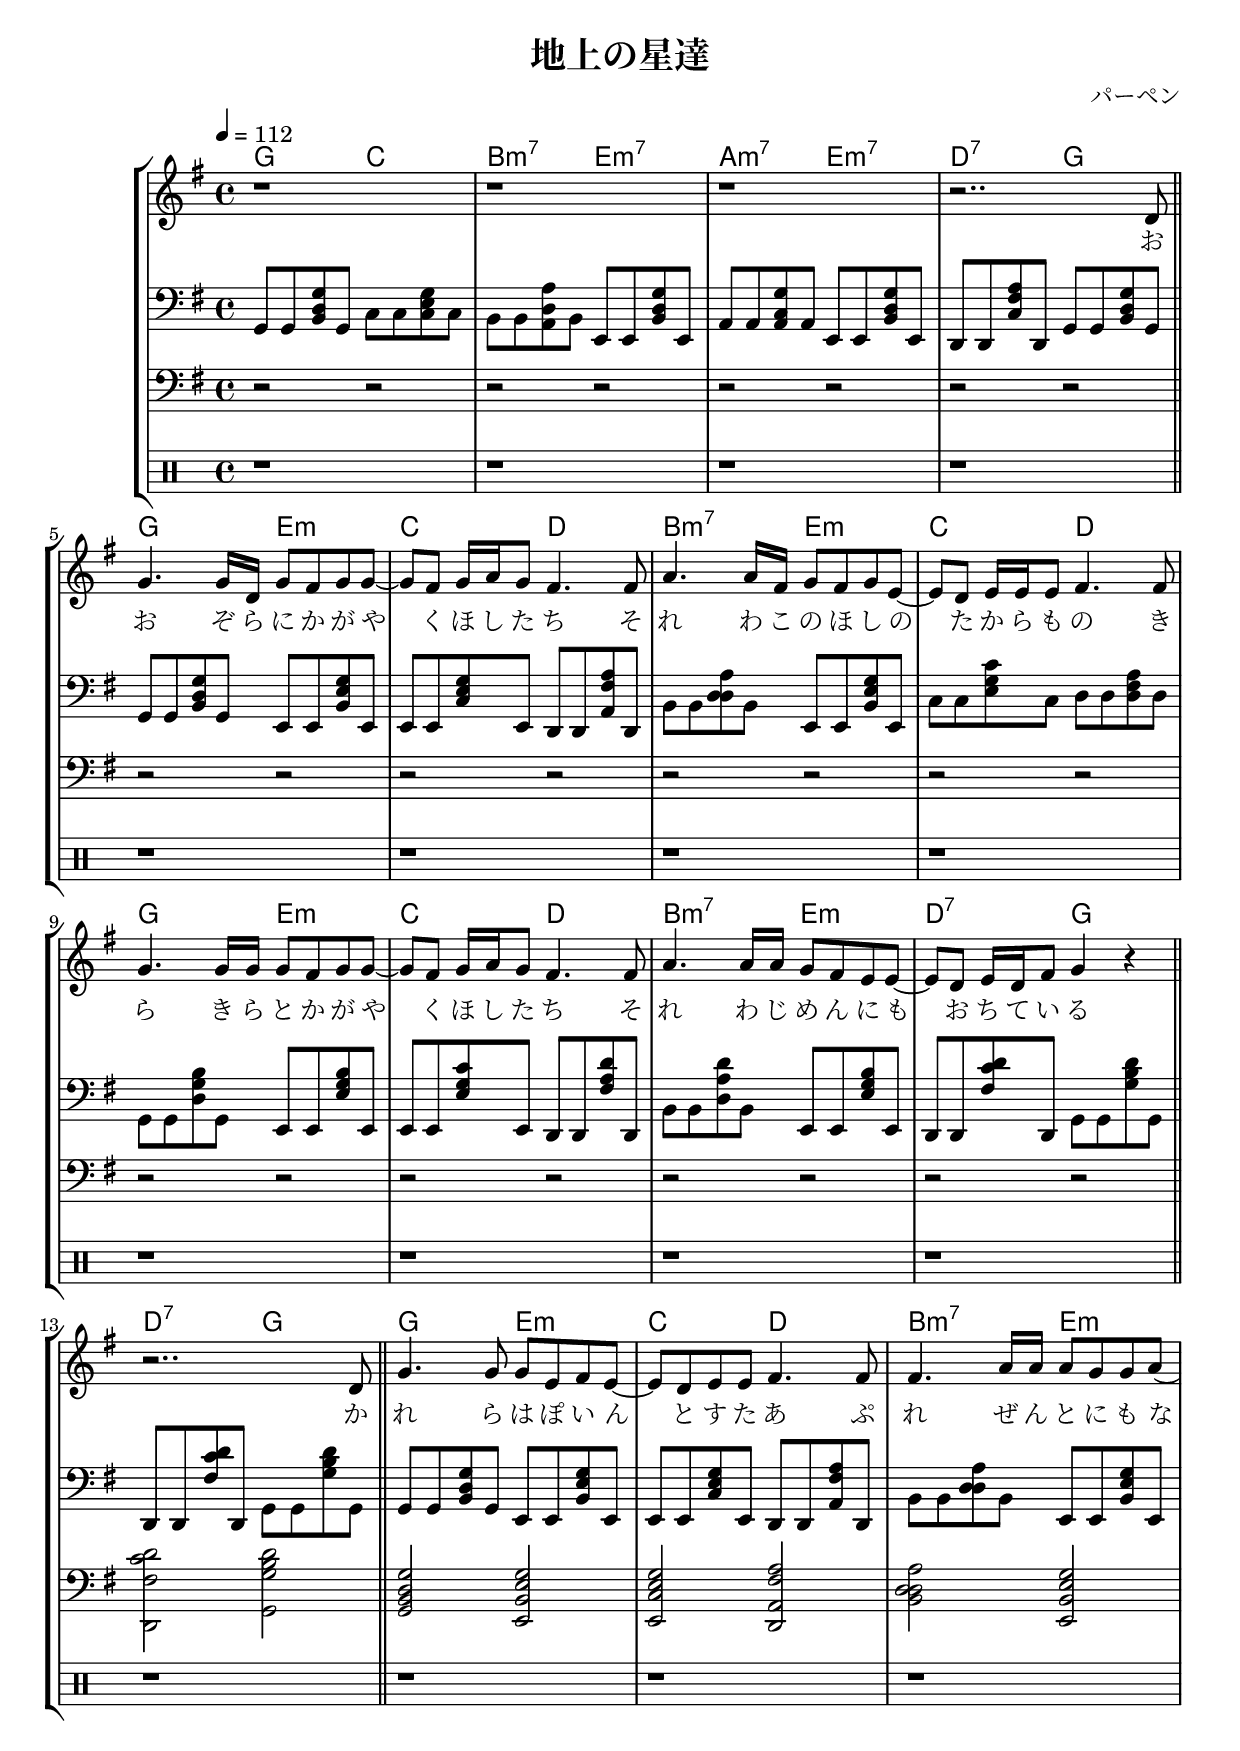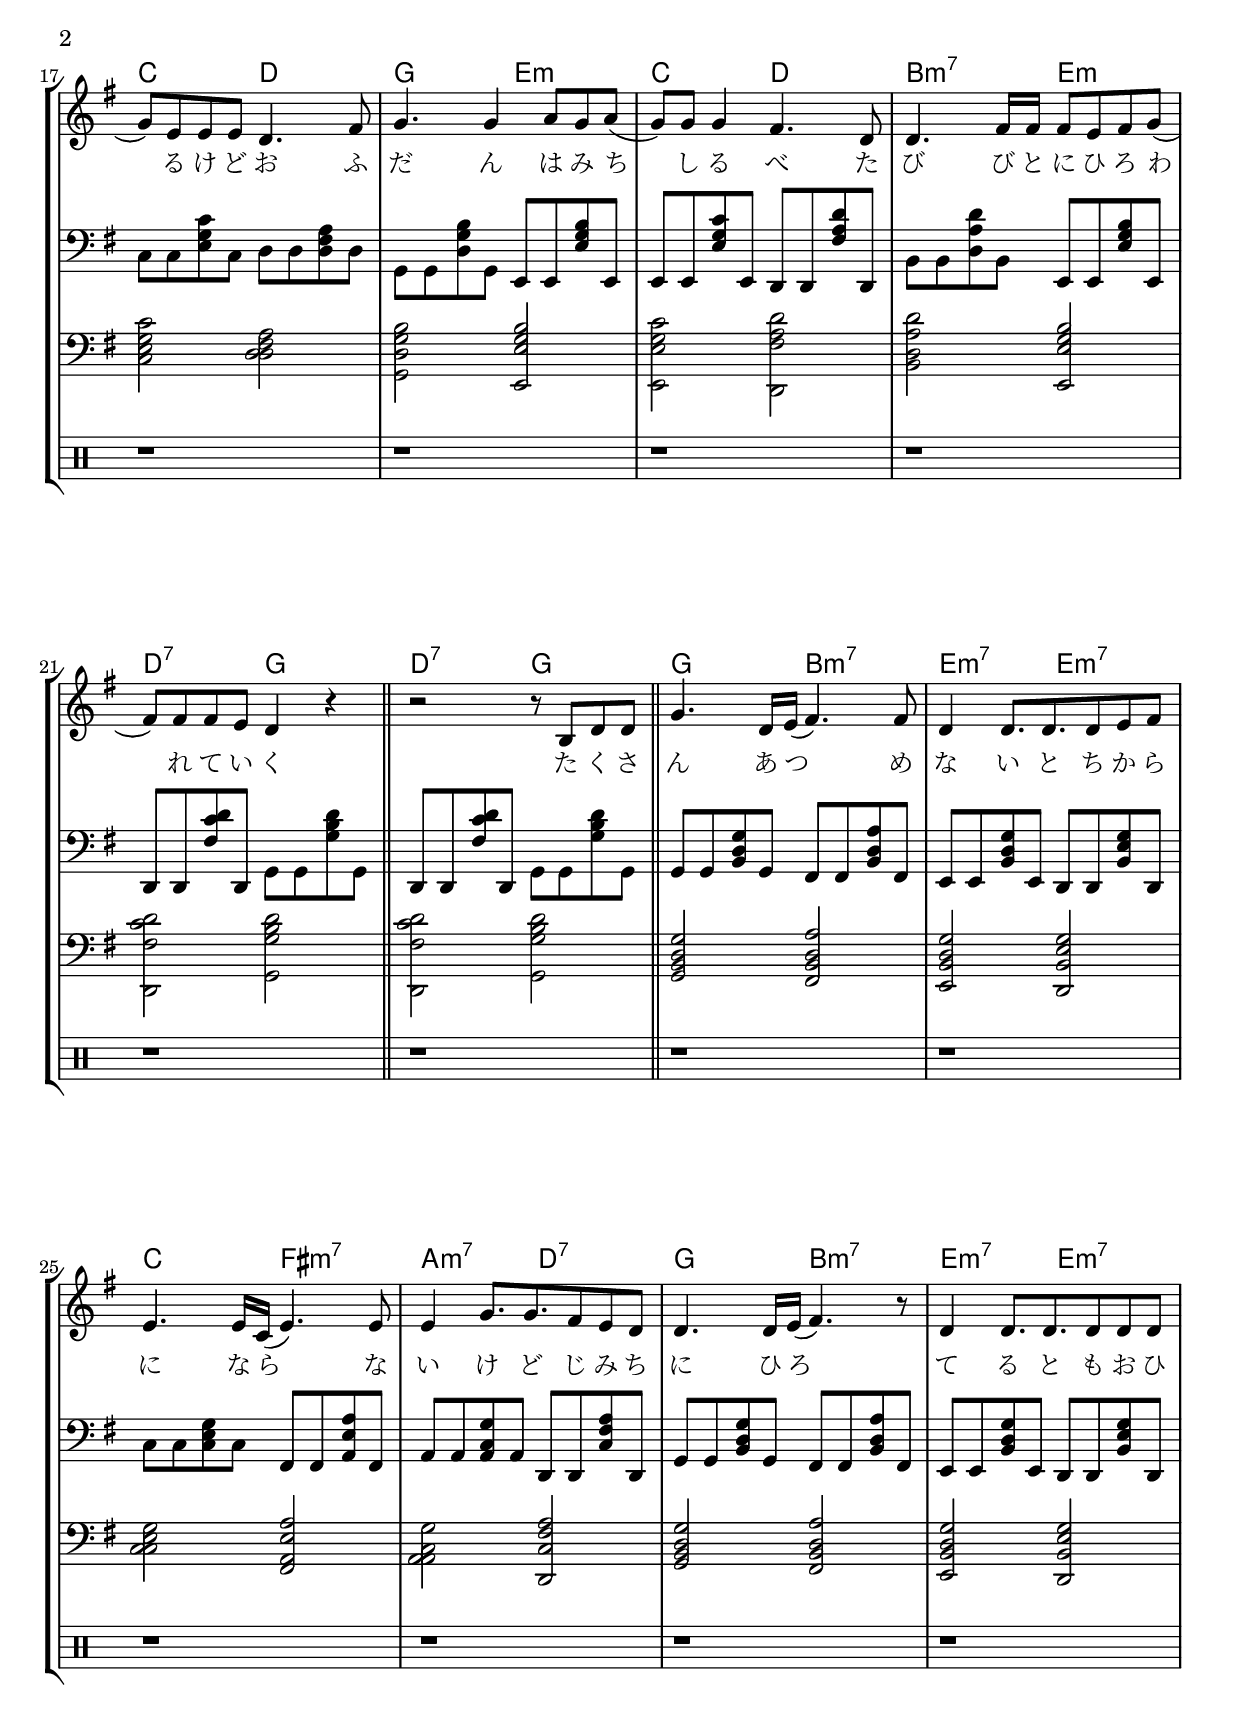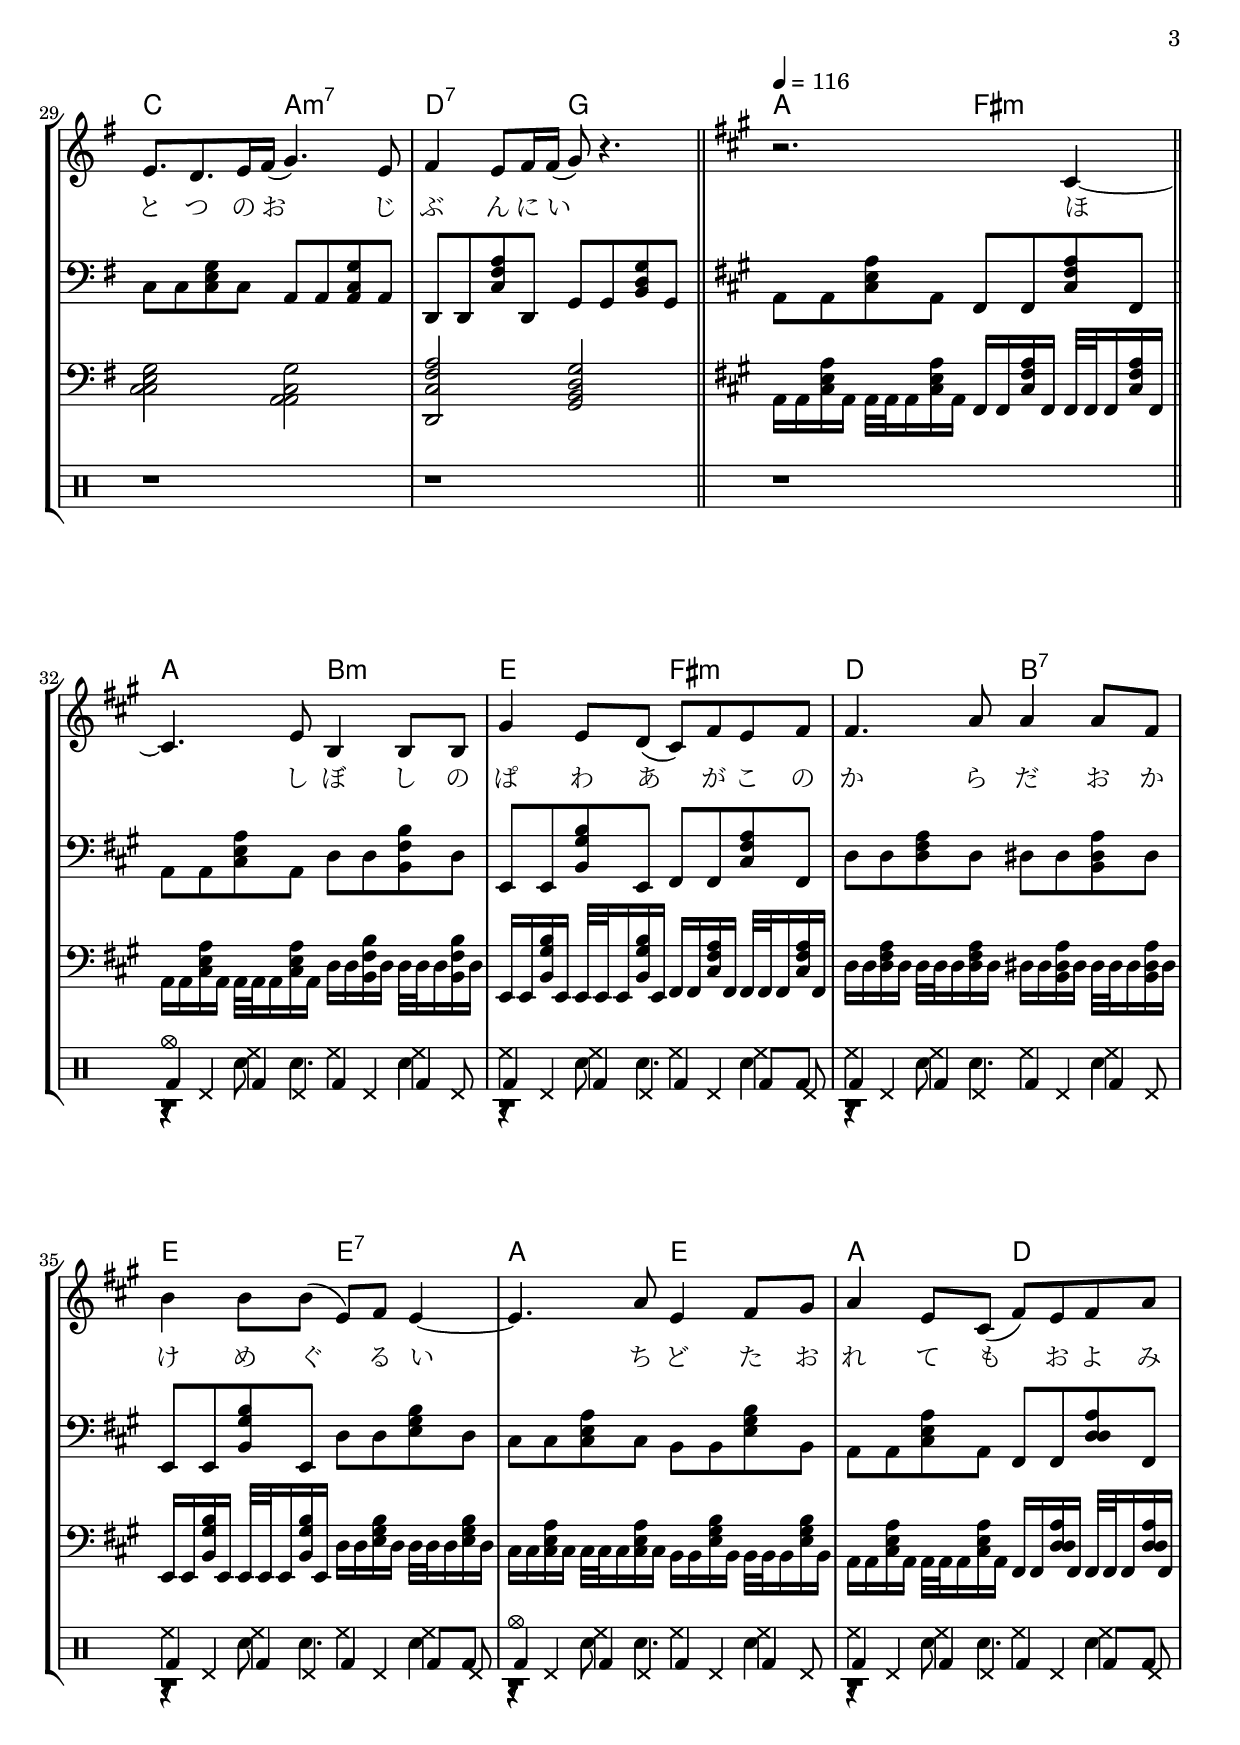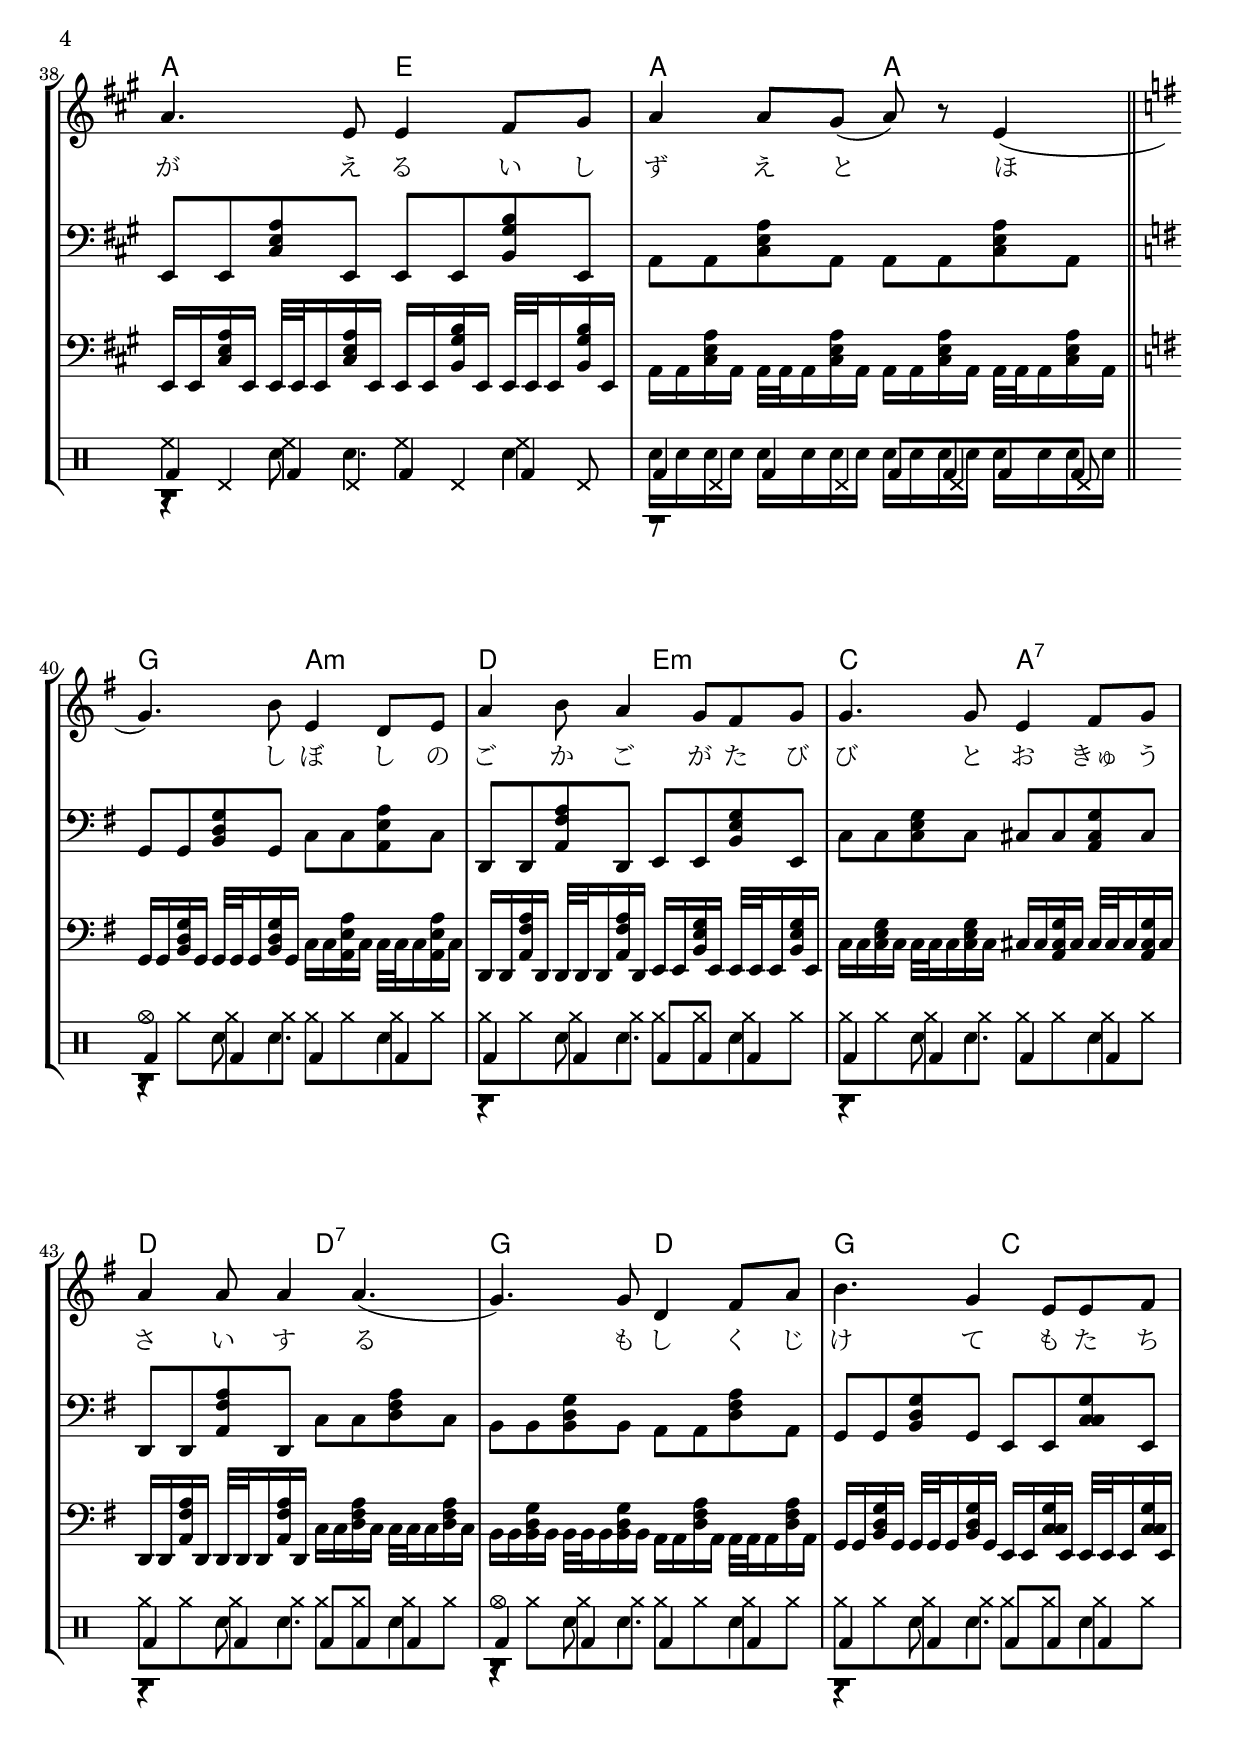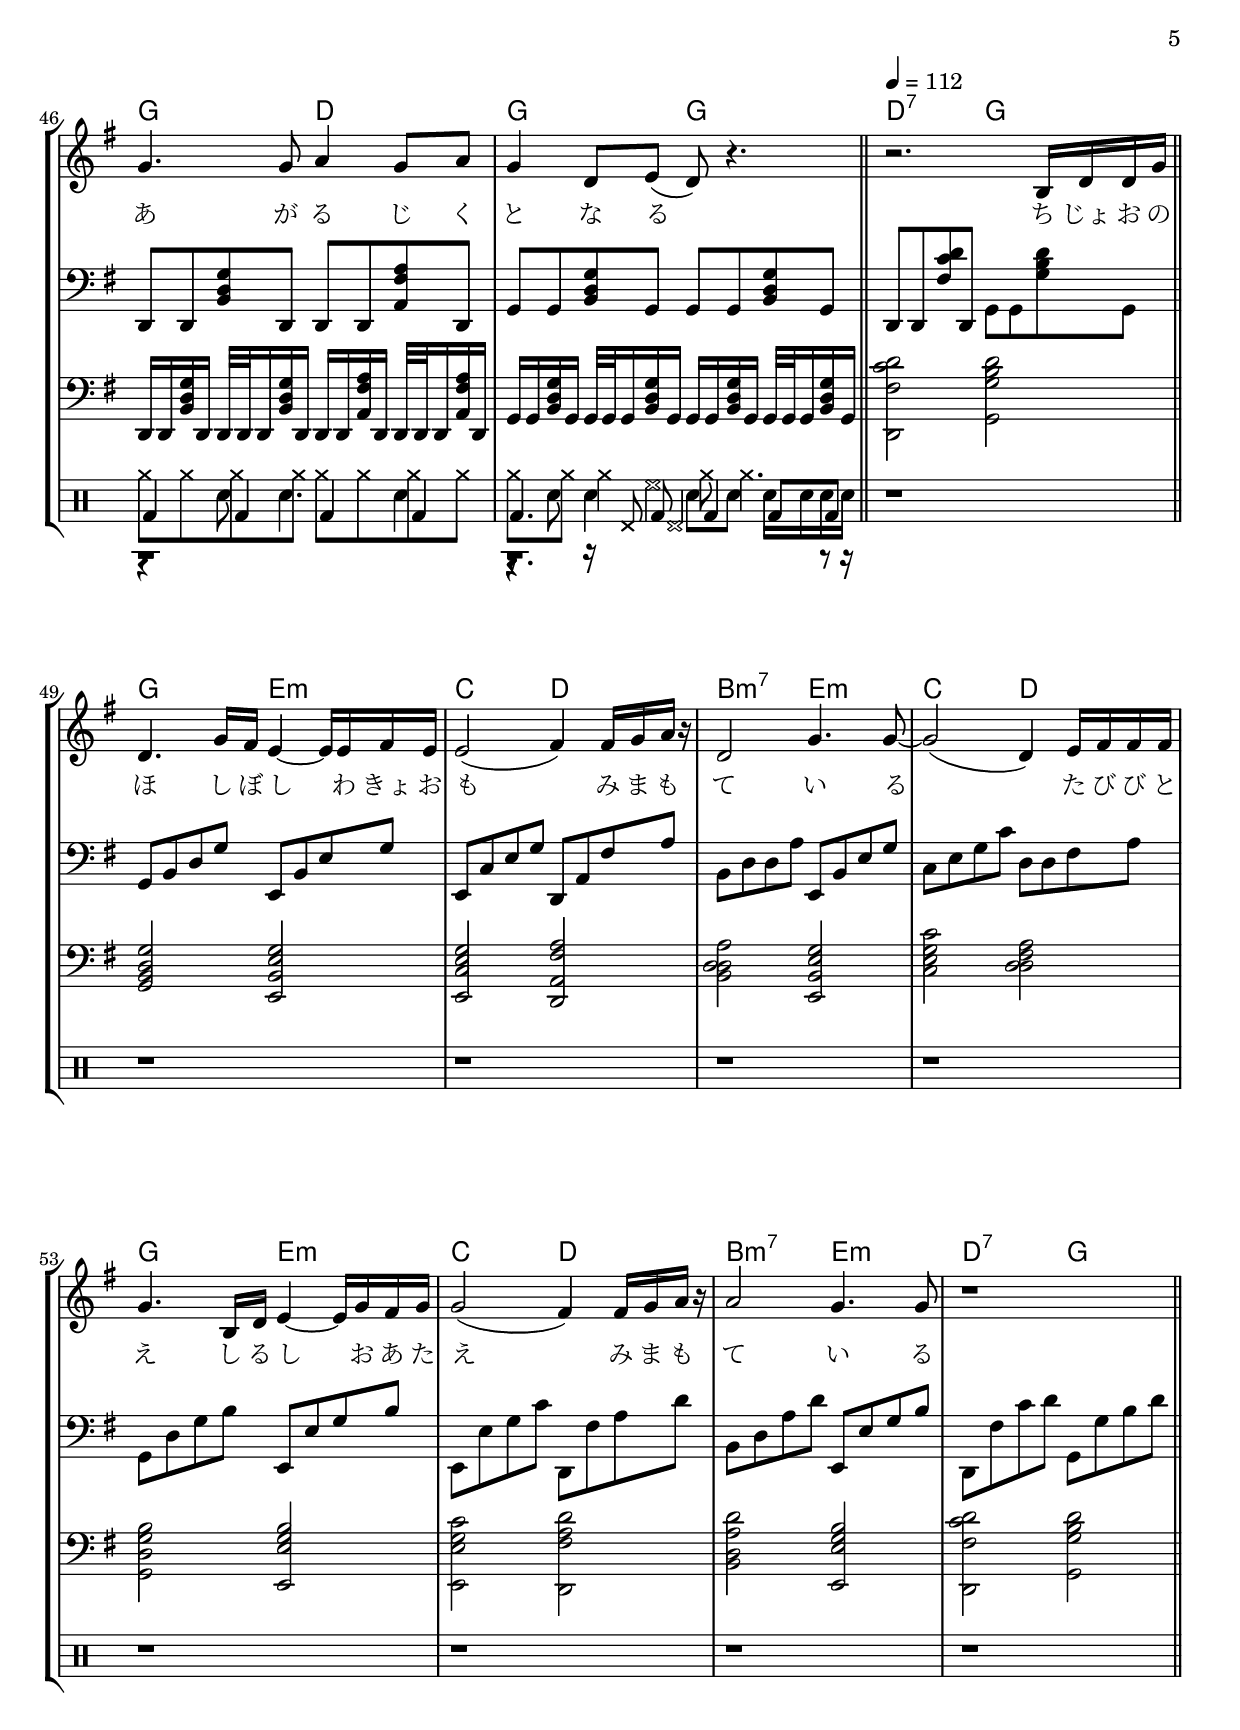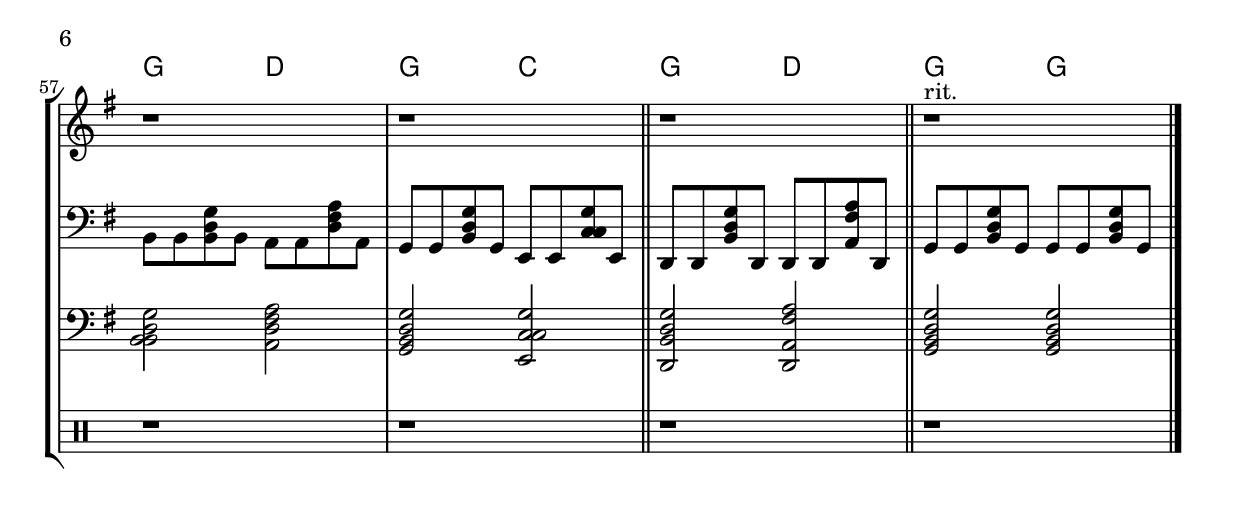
\version "2.12.1"

\header {
	title = \markup {地上の星達}
	composer = \markup \center-column {パーペン}
}

harmony = \chordmode {
	g2 c b:min7 e:min7 a:min7 e:min7 d:7 g 

	g e:m c d b:min7 e:m c d g e:m c d b:min7 e:m d:7 g 

	d:7 g 

	g e:m c d b:min7 e:m c d g e:m c d b:min7 e:m d:7 g 

	d:7 g 

	g b:min7 e:min7 e:min7 c fis:min7 a:min7 d:7 g b:min7 e:min7 e:min7 c a:min7 d:7 g 

	a fis:m 

	a b:m e fis:m d b:7 e e:7 a e a d a e a a 

	g a:m d e:m c a:7 d d:7 g d g c g d g g 

	d:7 g 

	g e:m c d b:min7 e:m c d g e:m c d b:min7 e:m d:7 g 

	g d g c 

	g d 

	g g 
}

melody = {
	\key g \major
	\tempo 4 = 112
	r1 | r1 | r1 | r2.. 
	\set Staff.midiInstrument = #"fss0.35"
	d'8 
	g'4.  g'16  d'16  g'8  fis'8  g'8  g'8~ 
	g'8  fis'8  g'16  a'16  g'8  fis'4.  fis'8 
	a'4.  a'16  fis'16  g'8  fis'8  g'8  e'8~ 
	e'8  d'8  e'16  e'16  e'8  fis'4.  fis'8 
	g'4.  g'16  g'16  g'8  fis'8  g'8  g'8~ 
	g'8  fis'8  g'16  a'16  g'8  fis'4.  fis'8 
	a'4.  a'16  a'16  g'8  fis'8  e'8  e'8~ 
	e'8  d'8  e'16  d'16  fis'8  g'4  	r4 	r2.. 
	\set Staff.midiInstrument = #"fss0.35"
	d'8 
	g'4.  g'8  g'8  e'8  fis'8  e'8~ 
	e'8  d'8  e'8  e'8  fis'4.  fis'8 
	fis'4.  a'16  a'16  a'8  g'8  g'8  a'8 
	(g'8)  e'8  e'8  e'8  d'4.  fis'8 
	g'4.  g'4  a'8  g'8  a'8 
	(g'8)  g'8  g'4  fis'4.  d'8 
	d'4.  fis'16  fis'16  fis'8  e'8  fis'8  g'8 
	(fis'8)  fis'8  fis'8  e'8  d'4  	r4 	r2 r8 
	\set Staff.midiInstrument = #"fss0.39"
	b8  d'8  d'8 
	g'4.  d'16  e'16  (fis'4.)  fis'8 
	d'4  d'8.  d'8.  d'8  e'8  fis'8 
	e'4.  e'16  c'16  (e'4.)  e'8 
	e'4  g'8.  g'8.  fis'8  e'8  d'8 
	d'4.  d'16  e'16  (fis'4.)  r8 
	d'4  d'8.  d'8.  d'8  d'8  d'8 
	e'8.  d'8.  e'16  fis'16  (g'4.)  e'8 
	fis'4  e'8  fis'16  fis'16  (g'8)  	r4. 	\key a \major
	\tempo 4 = 116
	r2. 
	\set Staff.midiInstrument = #"fss0.35"
	cis'4~ 
	cis'4.  e'8  b4  b8  b8 
	gis'4  e'8  d'8  (cis'8)  fis'8  e'8  fis'8 
	fis'4.  a'8  a'4  a'8  fis'8 
	b'4  b'8  b'8  (e'8)  fis'8  e'4~ 
	e'4.  a'8  e'4  fis'8  gis'8 
	a'4  e'8  cis'8  (fis'8)  e'8  fis'8  a'8 
	a'4.  e'8  e'4  fis'8  gis'8 
	a'4  a'8  gis'8  (a'8)  	r8 	\set Staff.midiInstrument = #"fss0.35"
	e'4 
	(	\key g \major
g'4.)  b'8  e'4  d'8  e'8 
	a'4  b'8  a'4  g'8  fis'8  g'8 
	g'4.  g'8  e'4  fis'8  g'8 
	a'4  a'8  a'4  a'4. 
	(g'4.)  g'8  d'4  fis'8  a'8 
	b'4.  g'4  e'8  e'8  fis'8 
	g'4.  g'8  a'4  g'8  a'8 
	g'4  d'8  e'8  (d'8)  	r4. 	\tempo 4 = 112
	r2. 
	\set Staff.midiInstrument = #"fss0.35"
	b16  d'16  d'16  g'16 
	d'4.  g'16  fis'16  e'4~e'16  e'16  fis'16  e'16 
	e'2  (fis'4)  fis'16  g'16  a'16  r16 
	d'2  g'4.  g'8~ 
	g'2  (d'4)  e'16  fis'16  fis'16  fis'16 
	g'4.  b16  d'16  e'4~e'16  g'16  fis'16  g'16 
	g'2  (fis'4)  fis'16  g'16  a'16  r16 
	a'2  g'4.  g'8
	r1 	r1 | r1   
	r1   
	r1^"rit." \bar "|."
}

words = \lyricmode {
	
	お  お  ぞ  ら  に  か  が  や  く  ほ  し  た  ち  そ  れ  わ  こ  の  ほ  し  の  た  か  ら  も  の  き  ら  き  ら  と  か  が  や  く  ほ  し  た  ち  そ  れ  わ  じ  め  ん  に  も  お  ち  て  い  る  
	
	か  れ  ら  は  ぽ  い  ん  と  す  た  あ  ぷ  れ  ぜ  ん  と  に  も  な  る  け  ど  お  ふ  だ  ん  は  み  ち  し  る  べ  た  び  び  と  に  ひ  ろ  わ  れ  て  い  く  
	
	た  く  さ  ん  あ  つ  め  な  い  と  ち  か  ら  に  な  ら  な  い  け  ど  じ  み  ち  に  ひ  ろ  て  る  と  も  お  ひ  と  つ  の  お  じ  ぶ  ん  に  い  
	
	ほ  し  ぼ  し  の  ぱ  わ  あ  が  こ  の  か  ら  だ  お  か  け  め  ぐ  る  い  ち  ど  た  お  れ  て  も  お  よ  み  が  え  る  い  し  ず  え  と  
	ほ  し  ぼ  し  の  ご  か  ご  が  た  び  び  と  お  きゅ  う  さ  い  す  る  も  し  く  じ  け  て  も  た  ち  あ  が  る  じ  く  と  な  る  
	
	ち  じょ  お  の  ほ  し  ぼ  し  わ  きょ  お  も  み  ま  も  て  い  る  た  び  び  と  え  し  る  し  お  あ  た  え  み  ま  も  て  い  る  
	
	
	
}

tempochange = {
	\tempo 4 = 112
	r1 | r1 | r1 | r1 \bar "||"
	\tempo 4 = 112
	r1 | r1 | r1 | r1 | r1 | r1 | r1 | r1 \bar "||"
	\tempo 4 = 112
	r1 \bar "||"
	\tempo 4 = 112
	r1 | r1 | r1 | r1 | r1 | r1 | r1 | r1 \bar "||"
	\tempo 4 = 112
	r1 \bar "||"
	\tempo 4 = 112
	r1 | r1 | r1 | r1 | r1 | r1 | r1 | r1 \bar "||"
	\tempo 4 = 116
	r1 \bar "||"
	\tempo 4 = 116
	r1 | r1 | r1 | r1 | r1 | r1 | r1 | r1 \bar "||"
	\tempo 4 = 116
	r1 | r1 | r1 | r1 | r1 | r1 | r1 | r1 \bar "||"
	\tempo 4 = 112
	r1 \bar "||"
	\tempo 4 = 112
	r1 | r1 | r1 | r1 | r1 | r1 | r1 | r1 \bar "||"
	\tempo 4 = 112
	r1 | r1 \bar "||"
	\tempo 4 = 112
	r1 \bar "||"
	\tempo 4 = 112
	\tempo 4 = 84 r2 \tempo 4 = 74 r2 \bar "|."
}

mainacc = {
	\clef bass
	\set Staff.midiInstrument = #"Honky-tonk"
	\key g \major
	\tempo 4 = 112
	g,8 g,8 <b, d g>8 g,8
	c8 c8 <c e g>8 c8
	b,8 b,8 <a, d a>8 b,8
	e,8 e,8 <b, d g>8 e,8
	a,8 a,8 <a, c g>8 a,8
	e,8 e,8 <b, d g>8 e,8
	d,8 d,8 <c fis a>8 d,8
	g,8 g,8 <b, d g>8 g,8
	\bar "||"

	\set Staff.midiInstrument = #"Honky-tonk"
	g,8 g,8 <b, d g>8 g,8
	e,8 e,8 <b, e g>8 e,8
	e,8 e,8 <c e g>8 e,8
	d,8 d,8 <a, fis a>8 d,8
	b,8 b,8 <d d a>8 b,8
	e,8 e,8 <b, e g>8 e,8
	c8 c8 <e g c'>8 c8
	d8 d8 <d fis a>8 d8
	g,8 g,8 <d g b>8 g,8
	e,8 e,8 <e g b>8 e,8
	e,8 e,8 <e g c'>8 e,8
	d,8 d,8 <fis a d'>8 d,8
	b,8 b,8 <d a d'>8 b,8
	e,8 e,8 <e g b>8 e,8
	d,8 d,8 <fis c' d'>8 d,8
	g,8 g,8 <g b d'>8 g,8
	\bar "||"

	\set Staff.midiInstrument = #"Honky-tonk"
	d,8 d,8 <fis c' d'>8 d,8
	g,8 g,8 <g b d'>8 g,8
	\bar "||"

	\set Staff.midiInstrument = #"Honky-tonk"
	g,8 g,8 <b, d g>8 g,8
	e,8 e,8 <b, e g>8 e,8
	e,8 e,8 <c e g>8 e,8
	d,8 d,8 <a, fis a>8 d,8
	b,8 b,8 <d d a>8 b,8
	e,8 e,8 <b, e g>8 e,8
	c8 c8 <e g c'>8 c8
	d8 d8 <d fis a>8 d8
	g,8 g,8 <d g b>8 g,8
	e,8 e,8 <e g b>8 e,8
	e,8 e,8 <e g c'>8 e,8
	d,8 d,8 <fis a d'>8 d,8
	b,8 b,8 <d a d'>8 b,8
	e,8 e,8 <e g b>8 e,8
	d,8 d,8 <fis c' d'>8 d,8
	g,8 g,8 <g b d'>8 g,8
	\bar "||"

	\set Staff.midiInstrument = #"Honky-tonk"
	d,8 d,8 <fis c' d'>8 d,8
	g,8 g,8 <g b d'>8 g,8
	\bar "||"

	\set Staff.midiInstrument = #"Honky-tonk"
	g,8 g,8 <b, d g>8 g,8
	fis,8 fis,8 <b, d a>8 fis,8
	e,8 e,8 <b, d g>8 e,8
	d,8 d,8 <b, e g>8 d,8
	c8 c8 <c e g>8 c8
	fis,8 fis,8 <a, e a>8 fis,8
	a,8 a,8 <a, c g>8 a,8
	d,8 d,8 <c fis a>8 d,8
	g,8 g,8 <b, d g>8 g,8
	fis,8 fis,8 <b, d a>8 fis,8
	e,8 e,8 <b, d g>8 e,8
	d,8 d,8 <b, e g>8 d,8
	c8 c8 <c e g>8 c8
	a,8 a,8 <a, c g>8 a,8
	d,8 d,8 <c fis a>8 d,8
	g,8 g,8 <b, d g>8 g,8
	\bar "||"

	\set Staff.midiInstrument = #"Acoustic grand"
	\key a \major
	\tempo 4 = 116
	a,8 a,8 <cis e a>8 a,8
	fis,8 fis,8 <cis fis a>8 fis,8
	\bar "||"

	\set Staff.midiInstrument = #"Acoustic grand"
	a,8 a,8 <cis e a>8 a,8
	d8 d8 <b, fis b>8 d8
	e,8 e,8 <b, gis b>8 e,8
	fis,8 fis,8 <cis fis a>8 fis,8
	d8 d8 <d fis a>8 d8
	dis8 dis8 <b, dis a>8 dis8
	e,8 e,8 <b, gis b>8 e,8
	d8 d8 <e gis b>8 d8
	cis8 cis8 <cis e a>8 cis8
	b,8 b,8 <e gis b>8 b,8
	a,8 a,8 <cis e a>8 a,8
	fis,8 fis,8 <d d a>8 fis,8
	e,8 e,8 <cis e a>8 e,8
	e,8 e,8 <b, gis b>8 e,8
	a,8 a,8 <cis e a>8 a,8
	a,8 a,8 <cis e a>8 a,8
	\bar "||"

	\set Staff.midiInstrument = #"Acoustic grand"
	\key g \major
	g,8 g,8 <b, d g>8 g,8
	c8 c8 <a, e a>8 c8
	d,8 d,8 <a, fis a>8 d,8
	e,8 e,8 <b, e g>8 e,8
	c8 c8 <c e g>8 c8
	cis8 cis8 <a, cis g>8 cis8
	d,8 d,8 <a, fis a>8 d,8
	c8 c8 <d fis a>8 c8
	b,8 b,8 <b, d g>8 b,8
	a,8 a,8 <d fis a>8 a,8
	g,8 g,8 <b, d g>8 g,8
	e,8 e,8 <c c g>8 e,8
	d,8 d,8 <b, d g>8 d,8
	d,8 d,8 <a, fis a>8 d,8
	g,8 g,8 <b, d g>8 g,8
	g,8 g,8 <b, d g>8 g,8
	\bar "||"

	\set Staff.midiInstrument = #"Honky-tonk"
	\tempo 4 = 112
	d,8 d,8 <fis c' d'>8 d,8
	g,8 g,8 <g b d'>8 g,8
	\bar "||"

	\set Staff.midiInstrument = #"Honky-tonk"
	g,8 b,8 d8 g8
	e,8 b,8 e8 g8
	e,8 c8 e8 g8
	d,8 a,8 fis8 a8
	b,8 d8 d8 a8
	e,8 b,8 e8 g8
	c8 e8 g8 c'8
	d8 d8 fis8 a8
	g,8 d8 g8 b8
	e,8 e8 g8 b8
	e,8 e8 g8 c'8
	d,8 fis8 a8 d'8
	b,8 d8 a8 d'8
	e,8 e8 g8 b8
	d,8 fis8 c'8 d'8
	g,8 g8 b8 d'8
	\bar "||"

	\set Staff.midiInstrument = #"Honky-tonk"
	b,8 b,8 <b, d g>8 b,8
	a,8 a,8 <d fis a>8 a,8
	g,8 g,8 <b, d g>8 g,8
	e,8 e,8 <c c g>8 e,8
	\bar "||"

	\set Staff.midiInstrument = #"Honky-tonk"
	d,8 d,8 <b, d g>8 d,8
	d,8 d,8 <a, fis a>8 d,8
	\bar "||"

	\set Staff.midiInstrument = #"Honky-tonk"
	g,8 g,8 <b, d g>8 g,8
	g,8 g,8 <b, d g>8 g,8
	\bar "|."
}

subacc = {
	\clef bass
	\set Staff.midiInstrument = #"Acoustic grand"
	\key g \major
	\tempo 4 = 112
	r2
	r2
	r2
	r2
	r2
	r2
	r2
	r2
	\bar "||"

	\set Staff.midiInstrument = #"Acoustic grand"
	r2
	r2
	r2
	r2
	r2
	r2
	r2
	r2
	r2
	r2
	r2
	r2
	r2
	r2
	r2
	r2
	\bar "||"

	\set Staff.midiInstrument = #"Electric Guitar (clean)"
	<d, fis c' d'>2
	<g, g b d'>2
	\bar "||"

	\set Staff.midiInstrument = #"Electric Guitar (clean)"
	<g, b, d g>2
	<e, b, e g>2
	<e, c e g>2
	<d, a, fis a>2
	<b, d d a>2
	<e, b, e g>2
	<c e g c'>2
	<d d fis a>2
	<g, d g b>2
	<e, e g b>2
	<e, e g c'>2
	<d, fis a d'>2
	<b, d a d'>2
	<e, e g b>2
	<d, fis c' d'>2
	<g, g b d'>2
	\bar "||"

	\set Staff.midiInstrument = #"Electric Guitar (clean)"
	<d, fis c' d'>2
	<g, g b d'>2
	\bar "||"

	\set Staff.midiInstrument = #"Electric Guitar (clean)"
	<g, b, d g>2
	<fis, b, d a>2
	<e, b, d g>2
	<d, b, e g>2
	<c c e g>2
	<fis, a, e a>2
	<a, a, c g>2
	<d, c fis a>2
	<g, b, d g>2
	<fis, b, d a>2
	<e, b, d g>2
	<d, b, e g>2
	<c c e g>2
	<a, a, c g>2
	<d, c fis a>2
	<g, b, d g>2
	\bar "||"

	\set Staff.midiInstrument = #"Bright Acoustic"
	\key a \major
	\tempo 4 = 116
	a,16 a,16 <cis e a>16 a,16   a,32 a,32 a,16 <cis e a>16 a,16
	fis,16 fis,16 <cis fis a>16 fis,16   fis,32 fis,32 fis,16 <cis fis a>16 fis,16
	\bar "||"

	\set Staff.midiInstrument = #"Bright Acoustic"
	a,16 a,16 <cis e a>16 a,16   a,32 a,32 a,16 <cis e a>16 a,16
	d16 d16 <b, fis b>16 d16   d32 d32 d16 <b, fis b>16 d16
	e,16 e,16 <b, gis b>16 e,16   e,32 e,32 e,16 <b, gis b>16 e,16
	fis,16 fis,16 <cis fis a>16 fis,16   fis,32 fis,32 fis,16 <cis fis a>16 fis,16
	d16 d16 <d fis a>16 d16   d32 d32 d16 <d fis a>16 d16
	dis16 dis16 <b, dis a>16 dis16   dis32 dis32 dis16 <b, dis a>16 dis16
	e,16 e,16 <b, gis b>16 e,16   e,32 e,32 e,16 <b, gis b>16 e,16
	d16 d16 <e gis b>16 d16   d32 d32 d16 <e gis b>16 d16
	cis16 cis16 <cis e a>16 cis16   cis32 cis32 cis16 <cis e a>16 cis16
	b,16 b,16 <e gis b>16 b,16   b,32 b,32 b,16 <e gis b>16 b,16
	a,16 a,16 <cis e a>16 a,16   a,32 a,32 a,16 <cis e a>16 a,16
	fis,16 fis,16 <d d a>16 fis,16   fis,32 fis,32 fis,16 <d d a>16 fis,16
	e,16 e,16 <cis e a>16 e,16   e,32 e,32 e,16 <cis e a>16 e,16
	e,16 e,16 <b, gis b>16 e,16   e,32 e,32 e,16 <b, gis b>16 e,16
	a,16 a,16 <cis e a>16 a,16   a,32 a,32 a,16 <cis e a>16 a,16
	a,16 a,16 <cis e a>16 a,16   a,32 a,32 a,16 <cis e a>16 a,16
	\bar "||"

	\set Staff.midiInstrument = #"Bright Acoustic"
	\key g \major
	g,16 g,16 <b, d g>16 g,16   g,32 g,32 g,16 <b, d g>16 g,16
	c16 c16 <a, e a>16 c16   c32 c32 c16 <a, e a>16 c16
	d,16 d,16 <a, fis a>16 d,16   d,32 d,32 d,16 <a, fis a>16 d,16
	e,16 e,16 <b, e g>16 e,16   e,32 e,32 e,16 <b, e g>16 e,16
	c16 c16 <c e g>16 c16   c32 c32 c16 <c e g>16 c16
	cis16 cis16 <a, cis g>16 cis16   cis32 cis32 cis16 <a, cis g>16 cis16
	d,16 d,16 <a, fis a>16 d,16   d,32 d,32 d,16 <a, fis a>16 d,16
	c16 c16 <d fis a>16 c16   c32 c32 c16 <d fis a>16 c16
	b,16 b,16 <b, d g>16 b,16   b,32 b,32 b,16 <b, d g>16 b,16
	a,16 a,16 <d fis a>16 a,16   a,32 a,32 a,16 <d fis a>16 a,16
	g,16 g,16 <b, d g>16 g,16   g,32 g,32 g,16 <b, d g>16 g,16
	e,16 e,16 <c c g>16 e,16   e,32 e,32 e,16 <c c g>16 e,16
	d,16 d,16 <b, d g>16 d,16   d,32 d,32 d,16 <b, d g>16 d,16
	d,16 d,16 <a, fis a>16 d,16   d,32 d,32 d,16 <a, fis a>16 d,16
	g,16 g,16 <b, d g>16 g,16   g,32 g,32 g,16 <b, d g>16 g,16
	g,16 g,16 <b, d g>16 g,16   g,32 g,32 g,16 <b, d g>16 g,16
	\bar "||"

	\set Staff.midiInstrument = #"Electric Guitar (clean)"
	\tempo 4 = 112
	<d, fis c' d'>2
	<g, g b d'>2
	\bar "||"

	\set Staff.midiInstrument = #"Electric Guitar (clean)"
	<g, b, d g>2
	<e, b, e g>2
	<e, c e g>2
	<d, a, fis a>2
	<b, d d a>2
	<e, b, e g>2
	<c e g c'>2
	<d d fis a>2
	<g, d g b>2
	<e, e g b>2
	<e, e g c'>2
	<d, fis a d'>2
	<b, d a d'>2
	<e, e g b>2
	<d, fis c' d'>2
	<g, g b d'>2
	\bar "||"

	\set Staff.midiInstrument = #"Electric Guitar (clean)"
	<b, b, d g>2
	<a, d fis a>2
	<g, b, d g>2
	<e, c c g>2
	\bar "||"

	\set Staff.midiInstrument = #"Electric Guitar (clean)"
	<d, b, d g>2
	<d, a, fis a>2
	\bar "||"

	\set Staff.midiInstrument = #"Electric Guitar (clean)"
	<g, b, d g>2
	<g, b, d g>2
	\bar "|."
}

percA = {
	\drummode {
	r1 |r1 |r1 |r1 \bar "||"
	r1 |r1 |r1 |r1 |r1 |r1 |r1 |r1 \bar "||"
	r1 \bar "||"
	r1 |r1 |r1 |r1 |r1 |r1 |r1 |r1 \bar "||"
	r1 \bar "||"
	r1 |r1 |r1 |r1 |r1 |r1 |r1 |r1 \bar "||"
	r1 \bar "||"
	r4 hh4 hh4 hh4  |hh4 hh4 hh4 hh4  |hh4 hh4 hh4 hh4  |hh4 hh4 hh4 hh4  |r4 hh4 hh4 hh4  |hh4 hh4 hh4 hh4  |hh4 hh4 hh4 hh4  |r1  \bar "||"
	r8 cymr8 cymr8 cymr8 cymr8 cymr8 cymr8 cymr8  |cymr8 cymr8 cymr8 cymr8 cymr8 cymr8 cymr8 cymr8  |cymr8 cymr8 cymr8 cymr8 cymr8 cymr8 cymr8 cymr8  |cymr8 cymr8 cymr8 cymr8 cymr8 cymr8 cymr8 cymr8  |r8 cymr8 cymr8 cymr8 cymr8 cymr8 cymr8 cymr8  |cymr8 cymr8 cymr8 cymr8 cymr8 cymr8 cymr8 cymr8  |cymr8 cymr8 cymr8 cymr8 cymr8 cymr8 cymr8 cymr8  |cymr8 cymr8 cymr4 cymr8 cymr4.  \bar "||"
	r1 \bar "||"
	r1 |r1 |r1 |r1 |r1 |r1 |r1 |r1 \bar "||"
	r1 |r1 \bar "||"
	r1 \bar "||"
	r1 \bar "|."
	}
}

percB = {
	\drummode {
	r1 |r1 |r1 |r1 \bar "||"
	r1 |r1 |r1 |r1 |r1 |r1 |r1 |r1 \bar "||"
	r1 \bar "||"
	r1 |r1 |r1 |r1 |r1 |r1 |r1 |r1 \bar "||"
	r1 \bar "||"
	r1 |r1 |r1 |r1 |r1 |r1 |r1 |r1 \bar "||"
	r1 \bar "||"
	r4 sn8 sn4. sn4  |r4 sn8 sn4. sn4  |r4 sn8 sn4. sn4  |r4 sn8 sn4. sn4  |r4 sn8 sn4. sn4  |r4 sn8 sn4. sn4  |r4 sn8 sn4. sn4  |sn16 sn16 sn16 sn16 sn16 sn16 sn16 sn16 sn16 sn16 sn16 sn16 sn16 sn16 sn16 sn16  \bar "||"
	r4 sn8 sn4. sn4  |r4 sn8 sn4. sn4  |r4 sn8 sn4. sn4  |r4 sn8 sn4. sn4  |r4 sn8 sn4. sn4  |r4 sn8 sn4. sn4  |r4 sn8 sn4. sn4  |r8 sn8 sn4 sn8 sn8 sn16 sn16 sn16 sn16  \bar "||"
	r1 \bar "||"
	r1 |r1 |r1 |r1 |r1 |r1 |r1 |r1 \bar "||"
	r1 |r1 \bar "||"
	r1 \bar "||"
	r1 \bar "|."
	}
}

percC = {
	\drummode {
	r1 |r1 |r1 |r1 \bar "||"
	r1 |r1 |r1 |r1 |r1 |r1 |r1 |r1 \bar "||"
	r1 \bar "||"
	r1 |r1 |r1 |r1 |r1 |r1 |r1 |r1 \bar "||"
	r1 \bar "||"
	r1 |r1 |r1 |r1 |r1 |r1 |r1 |r1 \bar "||"
	r1 \bar "||"
	bd4 bd4 bd4 bd4  |bd4 bd4 bd4 bd8 bd8  |bd4 bd4 bd4 bd4  |bd4 bd4 bd4 bd8 bd8  |bd4 bd4 bd4 bd4  |bd4 bd4 bd4 bd8 bd8  |bd4 bd4 bd4 bd4  |bd4 bd4 bd8 bd8 bd8 bd8  \bar "||"
	bd4 bd4 bd4 bd4  |bd4 bd4 bd8 bd8 bd4  |bd4 bd4 bd4 bd4  |bd4 bd4 bd8 bd8 bd4  |bd4 bd4 bd4 bd4  |bd4 bd4 bd8 bd8 bd4  |bd4 bd4 bd4 bd4  |bd4. bd8 bd4 bd8 bd8  \bar "||"
	r1 \bar "||"
	r1 |r1 |r1 |r1 |r1 |r1 |r1 |r1 \bar "||"
	r1 |r1 \bar "||"
	r1 \bar "||"
	r1 \bar "|."
	}
}

percD = {
	\drummode {
	r1 |r1 |r1 |r1 \bar "||"
	r1 |r1 |r1 |r1 |r1 |r1 |r1 |r1 \bar "||"
	r1 \bar "||"
	r1 |r1 |r1 |r1 |r1 |r1 |r1 |r1 \bar "||"
	r1 \bar "||"
	r1 |r1 |r1 |r1 |r1 |r1 |r1 |r1 \bar "||"
	r1 \bar "||"
	r8 hhp4 hhp4 hhp4 hhp8  |r8 hhp4 hhp4 hhp4 hhp8  |r8 hhp4 hhp4 hhp4 hhp8  |r8 hhp4 hhp4 hhp4 hhp8  |r8 hhp4 hhp4 hhp4 hhp8  |r8 hhp4 hhp4 hhp4 hhp8  |r8 hhp4 hhp4 hhp4 hhp8  |r8 hhp4 hhp4 hhp4 hhp8  \bar "||"
	cymc1  |r1 |r1 |r1 |cymc1  |r1 |r1 |r1 \bar "||"
	r1 \bar "||"
	r1 |r1 |r1 |r1 |r1 |r1 |r1 |r1 \bar "||"
	r1 |r1 \bar "||"
	r1 \bar "||"
	r1 \bar "|."
	}
}

percE = {
	\drummode {
	r1 |r1 |r1 |r1 \bar "||"
	r1 |r1 |r1 |r1 |r1 |r1 |r1 |r1 \bar "||"
	r1 \bar "||"
	r1 |r1 |r1 |r1 |r1 |r1 |r1 |r1 \bar "||"
	r1 \bar "||"
	r1 |r1 |r1 |r1 |r1 |r1 |r1 |r1 \bar "||"
	r1 \bar "||"
	cymc1  |r1 |r1 |r1 |cymc1  |r1 |r1 |r1 \bar "||"
	r1 |r1 |r1 |r1 |r1 |r1 |r1 |r4 r16 hhp8 hhp2 r16  \bar "||"
	r1 \bar "||"
	r1 |r1 |r1 |r1 |r1 |r1 |r1 |r1 \bar "||"
	r1 |r1 \bar "||"
	r1 \bar "||"
	r1 \bar "|."
	}
}

percF = {
	\drummode {
	r1 | r1 | r1 | r1 \bar "||"
	r1 | r1 | r1 | r1 | r1 | r1 | r1 | r1 \bar "||"
	r1 \bar "||"
	r1 | r1 | r1 | r1 | r1 | r1 | r1 | r1 \bar "||"
	r1 \bar "||"
	r1 | r1 | r1 | r1 | r1 | r1 | r1 | r1 \bar "||"
	r1 \bar "||"
	r1 | r1 | r1 | r1 | r1 | r1 | r1 | r1 \bar "||"
	r1 |r1 |r1 |r1 |r1 |r1 |r1 |r4. hh2 r8  \bar "||"
	r1 \bar "||"
	r1 | r1 | r1 | r1 | r1 | r1 | r1 | r1 \bar "||"
	r1 | r1 \bar "||"
	r1 \bar "||"
	r1 \bar "|."
	}
}

\score {
	<<
		\new StaffGroup <<
			\new ChordNames {\harmony}
			\new Voice = "melody" {\melody}
			\new Lyrics \lyricsto "melody" \words
			\new Staff = "mainacc" {\mainacc}
			\new Staff = "subacc" {\subacc}
			\new DrumStaff <<
				\new DrumVoice {\percA}
				\new DrumVoice {\percB}
				\new DrumVoice {\percC}
				\new DrumVoice {\percD}
				\new DrumVoice {\percE}
				\new DrumVoice {\percF}
			>>
		>>
	>>
	\layout { }
}
